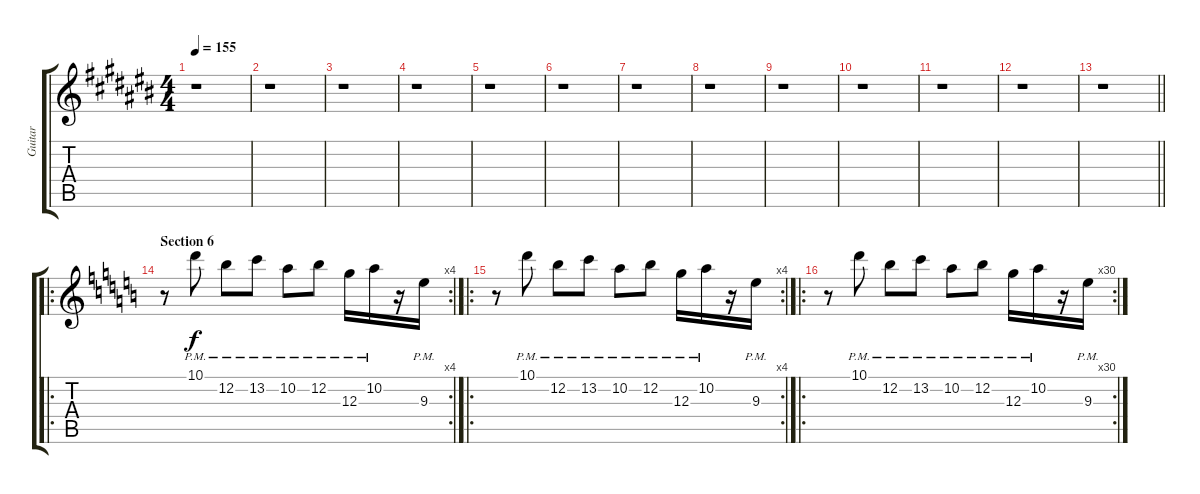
\track ("Guitar" "Guitar") {instrument electricguitarjazz}
\staff {score tabs}
\tuning (E4 B3 G3 D3 A2 E2) {hide}
\ts (4 4)
\tempo 155
\clef g2
\ks c#
r.1{dy f} |
r.1 |
r.1 |
r.1 |
r.1 |
r.1 |
r.1 |
r.1 |
r.1 |
r.1 |
r.1 |
r.1 |
\barLineRight lightlight
r.1 |
\ro
\rc 4
\section ("" "Section 6")
\ks c
r.8 10.1{pm}.8 12.2{pm}.8 13.2{pm}.8 10.2{pm}.8 12.2{pm}.8 12.3{pm}.16 10.2{pm}.16 r.16 9.3{pm}.16 |
\ro
\rc 4
r.8 10.1{pm}.8 12.2{pm}.8 13.2{pm}.8 10.2{pm}.8 12.2{pm}.8 12.3{pm}.16 10.2{pm}.16 r.16 9.3{pm}.16 |
\ro
\rc 30
r.8 10.1{pm}.8 12.2{pm}.8 13.2{pm}.8 10.2{pm}.8 12.2{pm}.8 12.3{pm}.16 10.2{pm}.16 r.16 9.3{pm}.16
